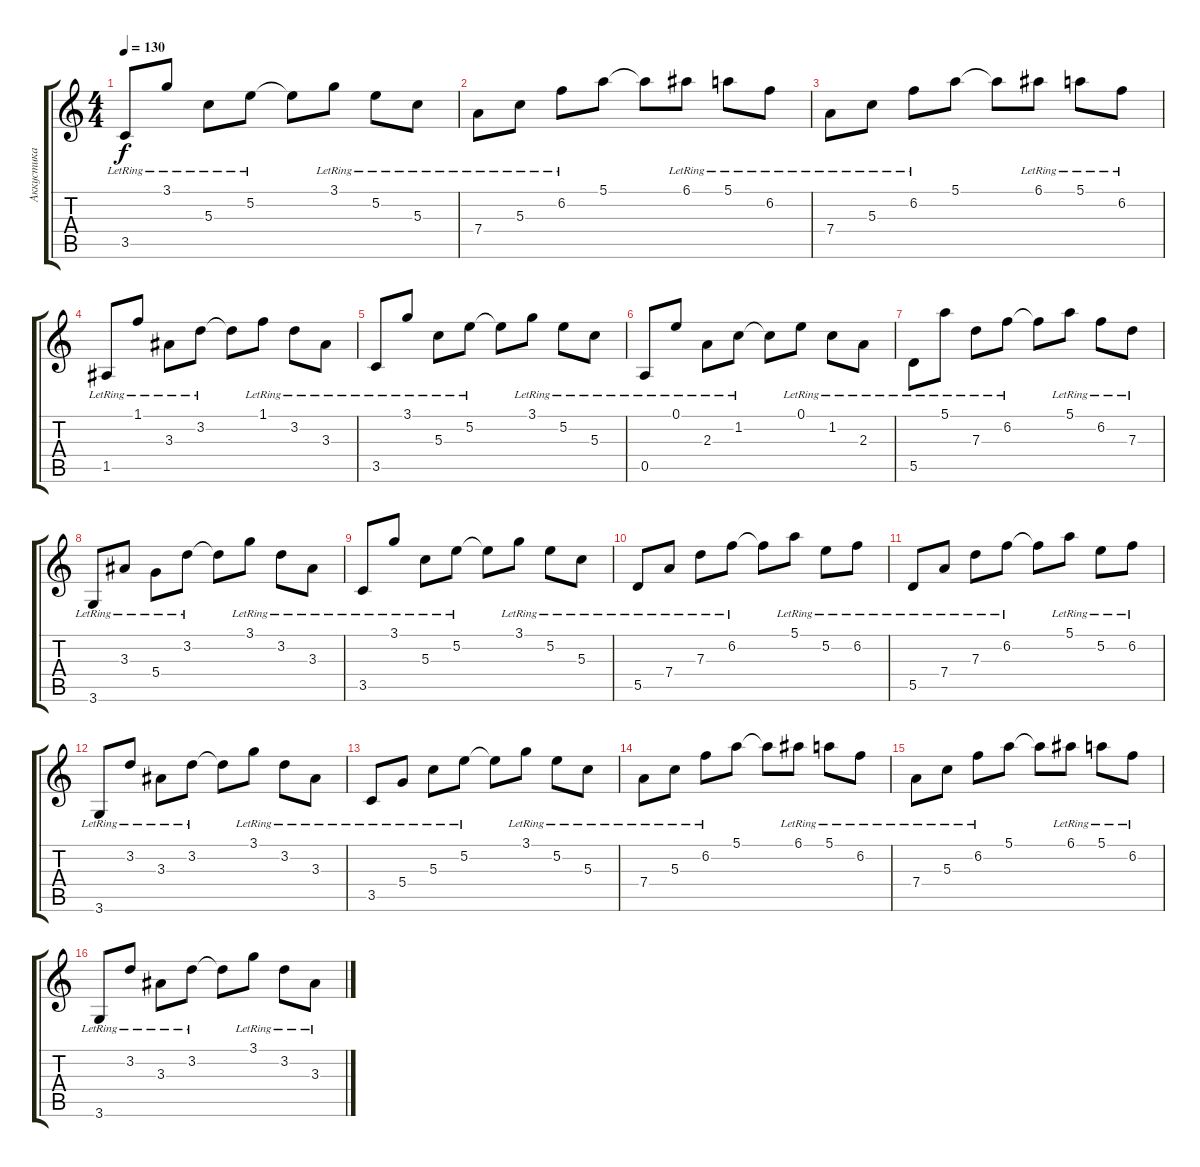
\track ("Аккустика" "Аккустика") {instrument acousticguitarnylon}
\staff {score tabs}
\tuning (E4 B3 G3 D3 A2 E2) {hide}
\ts (4 4)
\tempo 130
\clef g2
\ks c
3.5{lr}.8{dy f} 3.1{lr}.8 5.3{lr}.8 5.2{lr}.8 5.2{t}.8 3.1{lr}.8 5.2{lr}.8 5.3{lr}.8 |
7.4{lr}.8 5.3{lr}.8 6.2{lr}.8 5.1.8 5.1{t}.8 6.1{lr}.8 5.1{lr}.8 6.2{lr}.8 |
7.4{lr}.8 5.3{lr}.8 6.2{lr}.8 5.1.8 5.1{t}.8 6.1{lr}.8 5.1{lr}.8 6.2{lr}.8 |
1.5{lr}.8 1.1{lr}.8 3.3{lr}.8 3.2{lr}.8 3.2{t}.8 1.1{lr}.8 3.2{lr}.8 3.3{lr}.8 |
3.5{lr}.8 3.1{lr}.8 5.3{lr}.8 5.2{lr}.8 5.2{t}.8 3.1{lr}.8 5.2{lr}.8 5.3{lr}.8 |
0.5{lr}.8 0.1{lr}.8 2.3{lr}.8 1.2{lr}.8 1.2{t}.8 0.1{lr}.8 1.2{lr}.8 2.3{lr}.8 |
5.5{lr}.8 5.1{lr}.8 7.3{lr}.8 6.2{lr}.8 6.2{t}.8 5.1{lr}.8 6.2{lr}.8 7.3{lr}.8 |
3.6{lr}.8 3.3{lr}.8 5.4{lr}.8 3.2{lr}.8 3.2{t}.8 3.1{lr}.8 3.2{lr}.8 3.3{lr}.8 |
3.5{lr}.8 3.1{lr}.8 5.3{lr}.8 5.2{lr}.8 5.2{t}.8 3.1{lr}.8 5.2{lr}.8 5.3{lr}.8 |
5.5{lr}.8 7.4{lr}.8 7.3{lr}.8 6.2{lr}.8 6.2{t}.8 5.1{lr}.8 5.2{lr}.8 6.2{lr}.8 |
5.5{lr}.8 7.4{lr}.8 7.3{lr}.8 6.2{lr}.8 6.2{t}.8 5.1{lr}.8 5.2{lr}.8 6.2{lr}.8 |
3.6{lr}.8 3.2{lr}.8 3.3{lr}.8 3.2{lr}.8 3.2{t}.8 3.1{lr}.8 3.2{lr}.8 3.3{lr}.8 |
3.5{lr}.8 5.4{lr}.8 5.3{lr}.8 5.2{lr}.8 5.2{t}.8 3.1{lr}.8 5.2{lr}.8 5.3{lr}.8 |
7.4{lr}.8 5.3{lr}.8 6.2{lr}.8 5.1.8 5.1{t}.8 6.1{lr}.8 5.1{lr}.8 6.2{lr}.8 |
7.4{lr}.8 5.3{lr}.8 6.2{lr}.8 5.1.8 5.1{t}.8 6.1{lr}.8 5.1{lr}.8 6.2{lr}.8 |
3.6{lr}.8 3.2{lr}.8 3.3{lr}.8 3.2{lr}.8 3.2{t}.8 3.1{lr}.8 3.2{lr}.8 3.3{lr}.8
